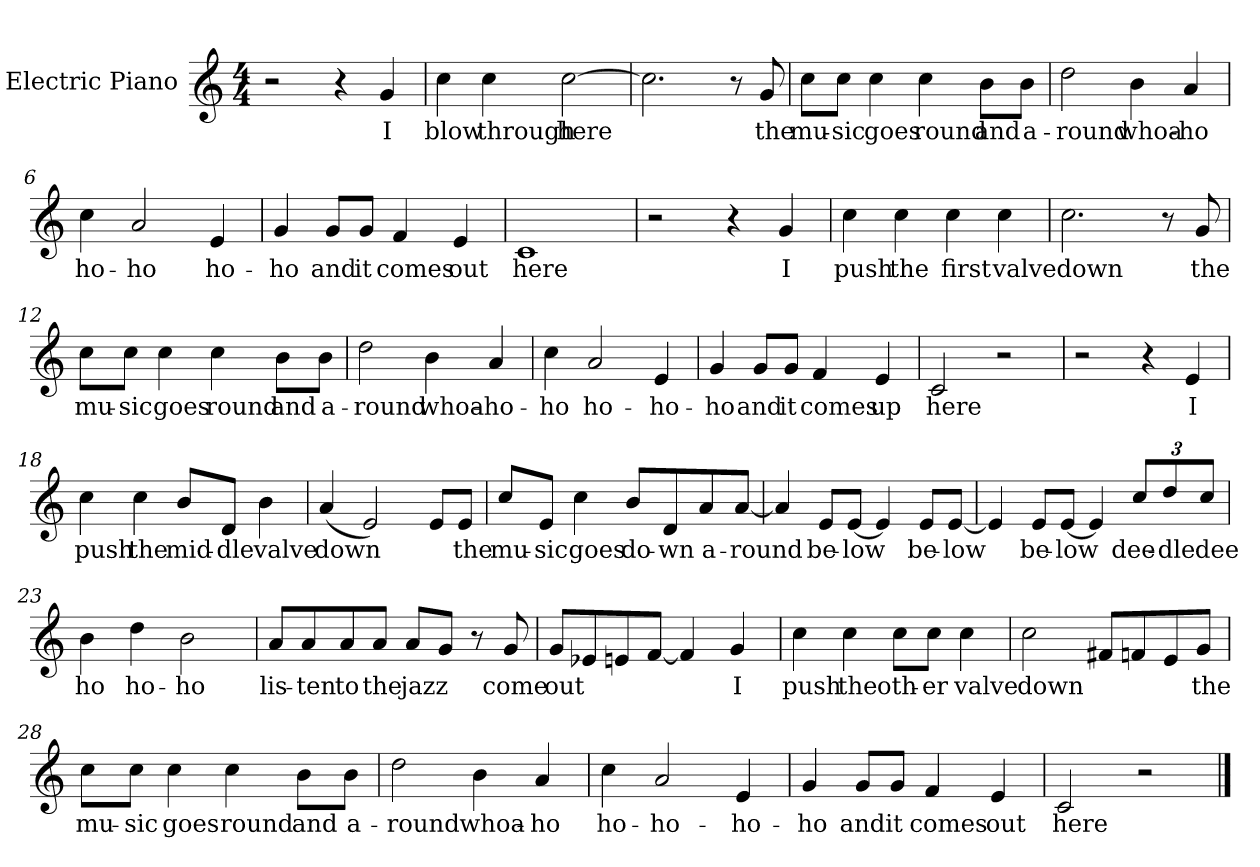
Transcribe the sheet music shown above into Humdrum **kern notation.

**kern	**text
*part1	*part1
*staff1	*staff1
*I"Electric Piano	*
*I'E.Pno	*
*clefG2	*
*k[]	*
*C:	*
*M4/4	*
=1	=1
2r	.
4r	.
4g/	I
=2	=2
4cc\	blow
4cc\	through
[2cc\	here
=3	=3
2.cc\]	.
8r	.
8g/	the
=4	=4
8cc\L	mu-
8cc\J	-sic
4cc\	goes
4cc\	round
8b\L	and
8b\J	a-
!!LO:LB:g=z
=5	=5
2dd\	-round
4b\	whoa-
4a/	-ho
=6	=6
4cc\	ho-
2a/	-ho
4e/	ho-
=7	=7
4g/	-ho
8g/L	and
8g/J	it
4f/	comes
4e/	out
=8	=8
1c	here
=9	=9
2r	.
4r	.
4g/	I
!!LO:LB:g=z
=10	=10
4cc\	push
4cc\	the
4cc\	first
4cc\	valve
=11	=11
2.cc\	down
8r	.
8g/	the
=12	=12
8cc\L	mu-
8cc\J	-sic
4cc\	goes
4cc\	round
8b\L	and
8b\J	a-
=13	=13
2dd\	-round
4b\	whoa-
4a/	-ho-
!!LO:LB:g=z
=14	=14
4cc\	-ho
2a/	ho-
4e/	-ho-
=15	=15
4g/	ho
8g/L	and
8g/J	it
4f/	comes
4e/	up
=16	=16
2c/	here
2r	.
=17	=17
2r	.
4r	.
4e/	I
=18	=18
4cc\	push
4cc\	the
8b/L	mid-
8d/J	-dle
4b\	valve
!!LO:LB:g=z
=19	=19
(4a/	down
2e/)	.
8e/L	.
8e/J	the
=20	=20
8cc/L	mu-
8e/J	-sic
4cc\	goes
8b/L	do-
8d/	-wn
8a/	a-
[8a/J	-round
=21	=21
4a/]	.
8e/L	be-
[8e/J	-low
4e/]	.
8e/L	be-
[8e/J	-low
!!LO:LB:g=z
=22	=22
4e/]	.
8e/L	be-
[8e/J	-low
4e/]	.
*Xbrackettup	*
12cc/L	dee-
12dd/	-dle
12cc/J	dee
=23	=23
4b\	ho
4dd\	ho-
2b\	-ho
=24	=24
8a/L	lis-
8a/	-ten
8a/	to
8a/J	the
8a/L	jazz
8g/J	.
8r	.
8g/	come
=25	=25
8g/L	out
8e-X/	.
8en/	.
[8f/J	.
4f/]	.
4g/	I
!!LO:LB:g=z
=26	=26
4cc\	push
4cc\	the
8cc\L	oth-
8cc\J	-er
4cc\	valve
=27	=27
2cc\	down
8f#X/L	.
8fn/	.
8e/	.
8g/J	the
=28	=28
8cc\L	mu-
8cc\J	-sic
4cc\	goes
4cc\	round
8b\L	and
8b\J	a-
!!LO:LB:g=z
=29	=29
2dd\	-round
4b\	whoa-
4a/	-ho
=30	=30
4cc\	ho-
2a/	-ho-
4e/	-ho-
=31	=31
4g/	-ho
8g/L	and
8g/J	it
4f/	comes
4e/	out
=32	=32
2c/	here
2r	.
==	==
*-	*-
